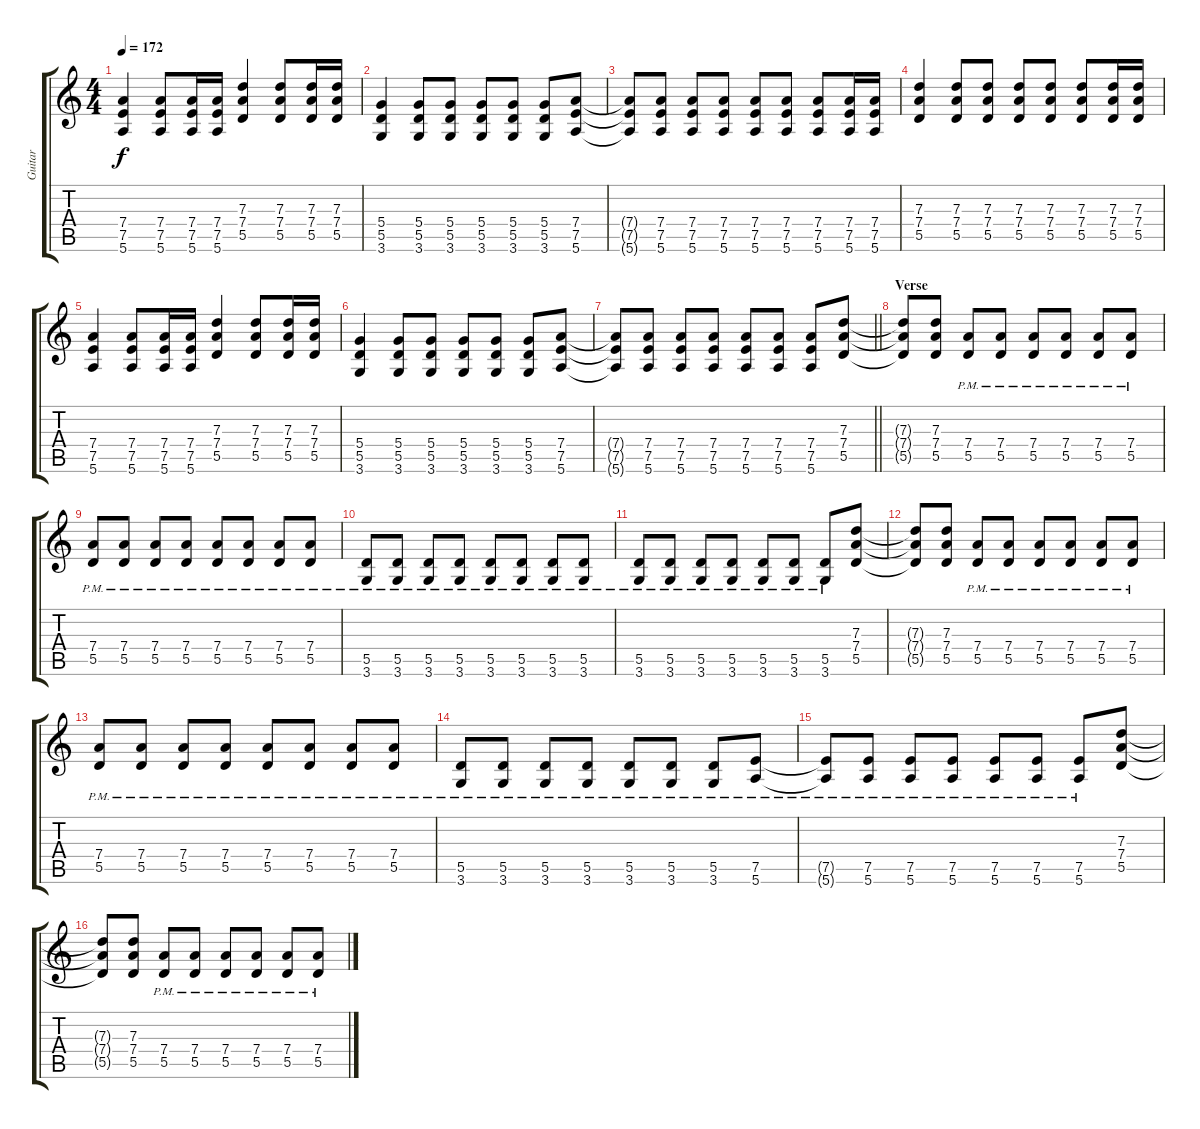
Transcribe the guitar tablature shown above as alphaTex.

\track ("Guitar" "Guitar") {instrument distortionguitar}
\staff {score tabs}
\tuning (E4 B3 G3 D3 A2 E2) {hide}
\ts (4 4)
\tempo 172
\clef g2
\ks c
(7.4 7.5 5.6).4{dy f} (7.4 7.5 5.6).8 (7.4 7.5 5.6).16 (7.4 7.5 5.6).16 (7.3 7.4 5.5).4 (7.3 7.4 5.5).8 (7.3 7.4 5.5).16 (7.3 7.4 5.5).16 |
(5.4 5.5 3.6).4 (5.4 5.5 3.6).8 (5.4 5.5 3.6).8 (5.4 5.5 3.6).8 (5.4 5.5 3.6).8 (5.4 5.5 3.6).8 (7.4 7.5 5.6).8 |
(7.4{t} 7.5{t} 5.6{t}).8 (7.4 7.5 5.6).8 (7.4 7.5 5.6).8 (7.4 7.5 5.6).8 (7.4 7.5 5.6).8 (7.4 7.5 5.6).8 (7.4 7.5 5.6).8 (7.4 7.5 5.6).16 (7.4 7.5 5.6).16 |
(7.3 7.4 5.5).4 (7.3 7.4 5.5).8 (7.3 7.4 5.5).8 (7.3 7.4 5.5).8 (7.3 7.4 5.5).8 (7.3 7.4 5.5).8 (7.3 7.4 5.5).16 (7.3 7.4 5.5).16 |
(7.4 7.5 5.6).4 (7.4 7.5 5.6).8 (7.4 7.5 5.6).16 (7.4 7.5 5.6).16 (7.3 7.4 5.5).4 (7.3 7.4 5.5).8 (7.3 7.4 5.5).16 (7.3 7.4 5.5).16 |
(5.4 5.5 3.6).4 (5.4 5.5 3.6).8 (5.4 5.5 3.6).8 (5.4 5.5 3.6).8 (5.4 5.5 3.6).8 (5.4 5.5 3.6).8 (7.4 7.5 5.6).8 |
\barLineRight lightlight
(7.4{t} 7.5{t} 5.6{t}).8 (7.4 7.5 5.6).8 (7.4 7.5 5.6).8 (7.4 7.5 5.6).8 (7.4 7.5 5.6).8 (7.4 7.5 5.6).8 (7.4 7.5 5.6).8 (7.3 7.4 5.5).8 |
\section ("" "Verse")
(7.3{t} 7.4{t} 5.5{t}).8 (7.3 7.4 5.5).8 (7.4{pm} 5.5{pm}).8 (7.4{pm} 5.5{pm}).8 (7.4{pm} 5.5{pm}).8 (7.4{pm} 5.5{pm}).8 (7.4{pm} 5.5{pm}).8 (7.4{pm} 5.5{pm}).8 |
(7.4{pm} 5.5{pm}).8 (7.4{pm} 5.5{pm}).8 (7.4{pm} 5.5{pm}).8 (7.4{pm} 5.5{pm}).8 (7.4{pm} 5.5{pm}).8 (7.4{pm} 5.5{pm}).8 (7.4{pm} 5.5{pm}).8 (7.4{pm} 5.5{pm}).8 |
(5.5{pm} 3.6{pm}).8 (5.5{pm} 3.6{pm}).8 (5.5{pm} 3.6{pm}).8 (5.5{pm} 3.6{pm}).8 (5.5{pm} 3.6{pm}).8 (5.5{pm} 3.6{pm}).8 (5.5{pm} 3.6{pm}).8 (5.5{pm} 3.6{pm}).8 |
(5.5{pm} 3.6{pm}).8 (5.5{pm} 3.6{pm}).8 (5.5{pm} 3.6{pm}).8 (5.5{pm} 3.6{pm}).8 (5.5{pm} 3.6{pm}).8 (5.5{pm} 3.6{pm}).8 (5.5{pm} 3.6{pm}).8 (7.3 7.4 5.5).8 |
(7.3{t} 7.4{t} 5.5{t}).8 (7.3 7.4 5.5).8 (7.4{pm} 5.5{pm}).8 (7.4{pm} 5.5{pm}).8 (7.4{pm} 5.5{pm}).8 (7.4{pm} 5.5{pm}).8 (7.4{pm} 5.5{pm}).8 (7.4{pm} 5.5{pm}).8 |
(7.4{pm} 5.5{pm}).8 (7.4{pm} 5.5{pm}).8 (7.4{pm} 5.5{pm}).8 (7.4{pm} 5.5{pm}).8 (7.4{pm} 5.5{pm}).8 (7.4{pm} 5.5{pm}).8 (7.4{pm} 5.5{pm}).8 (7.4{pm} 5.5{pm}).8 |
(5.5{pm} 3.6{pm}).8 (5.5{pm} 3.6{pm}).8 (5.5{pm} 3.6{pm}).8 (5.5{pm} 3.6{pm}).8 (5.5{pm} 3.6{pm}).8 (5.5{pm} 3.6{pm}).8 (5.5{pm} 3.6{pm}).8 (7.5{pm} 5.6{pm}).8 |
(7.5{pm t} 5.6{pm t}).8 (7.5{pm} 5.6{pm}).8 (7.5{pm} 5.6{pm}).8 (7.5{pm} 5.6{pm}).8 (7.5{pm} 5.6{pm}).8 (7.5{pm} 5.6{pm}).8 (7.5{pm} 5.6{pm}).8 (7.3 7.4 5.5).8 |
(7.3{t} 7.4{t} 5.5{t}).8 (7.3 7.4 5.5).8 (7.4{pm} 5.5{pm}).8 (7.4{pm} 5.5{pm}).8 (7.4{pm} 5.5{pm}).8 (7.4{pm} 5.5{pm}).8 (7.4{pm} 5.5{pm}).8 (7.4{pm} 5.5{pm}).8
